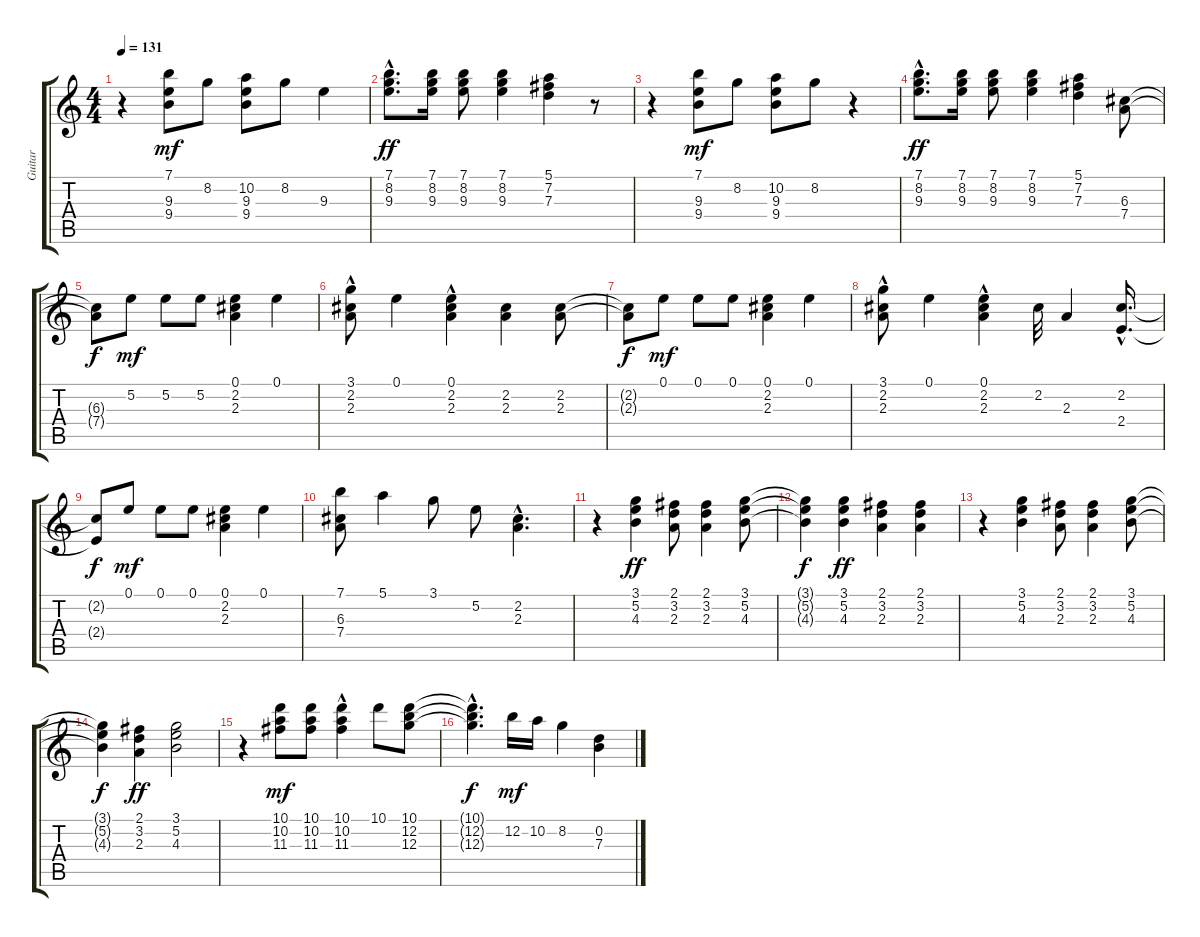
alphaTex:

\track ("Guitar" "Guitar") {instrument electricguitarclean}
\staff {score tabs}
\tuning (E4 B3 G3 D3 A2 E2) {hide}
\ts (4 4)
\tempo 131
\clef g2
\ks c
r.4{dy ff} (7.1 9.3 9.4).8{dy mf} 8.2.8 (10.2 9.3 9.4).8 8.2.8 9.3.4 |
(7.1{hac} 8.2{hac} 9.3{hac}).8{d dy ff} (7.1 8.2 9.3).16 (7.1 8.2 9.3).8 (7.1 8.2 9.3).4 (5.1 7.2 7.3).4 r.8 |
r.4 (7.1 9.3 9.4).8{dy mf} 8.2.8 (10.2 9.3 9.4).8 8.2.8 r.4 |
(7.1{hac} 8.2{hac} 9.3{hac}).8{d dy ff} (7.1 8.2 9.3).16 (7.1 8.2 9.3).8 (7.1 8.2 9.3).4 (5.1 7.2 7.3).4 (6.3 7.4).8 |
(6.3{t} 7.4{t}).8{dy f} 5.2.8{dy mf} 5.2.8 5.2.8 (0.1 2.2 2.3).4 0.1.4 |
(3.1 2.2{hac} 2.3{hac}).8 0.1.4 (0.1{hac} 2.2 2.3).4 (2.2 2.3).4 (2.2 2.3).8 |
(2.2{t} 2.3{t}).8{dy f} 0.1.8{dy mf} 0.1.8 0.1.8 (0.1 2.2 2.3).4 0.1.4 |
(3.1 2.2{hac} 2.3{hac}).8 0.1.4 (0.1{hac} 2.2 2.3).4 2.2.32 2.3.4 (2.2{hac} 2.4{hac}).16{d} |
(2.2{t} 2.4{t}).8{dy f} 0.1.8{dy mf} 0.1.8 0.1.8 (0.1 2.2 2.3).4 0.1.4 |
(7.1 6.3 7.4).8 5.1.4 3.1.8 5.2.8 (2.2{hac} 2.3{hac}).4{d} |
r.4 (3.1 5.2 4.3).4{dy ff} (2.1 3.2 2.3).8 (2.1 3.2 2.3).4 (3.1 5.2 4.3).8 |
(3.1{t} 5.2{t} 4.3{t}).4{dy f} (3.1 5.2 4.3).4{dy ff} (2.1 3.2 2.3).4 (2.1 3.2 2.3).4 |
r.4 (3.1 5.2 4.3).4 (2.1 3.2 2.3).8 (2.1 3.2 2.3).4 (3.1 5.2 4.3).8 |
(3.1{t} 5.2{t} 4.3{t}).4{dy f} (2.1 3.2 2.3).4{dy ff} (3.1 5.2 4.3).2 |
r.4 (10.1 10.2 11.3).8{dy mf} (10.1 10.2 11.3).8 (10.1 10.2{hac} 11.3{hac}).4 10.1.8 (10.1 12.2 12.3).8 |
(10.1{hac t} 12.2{hac t} 12.3{t}).4{d dy f} 12.2.16{dy mf} 10.2.16 8.2.4 (0.2 7.3).4
